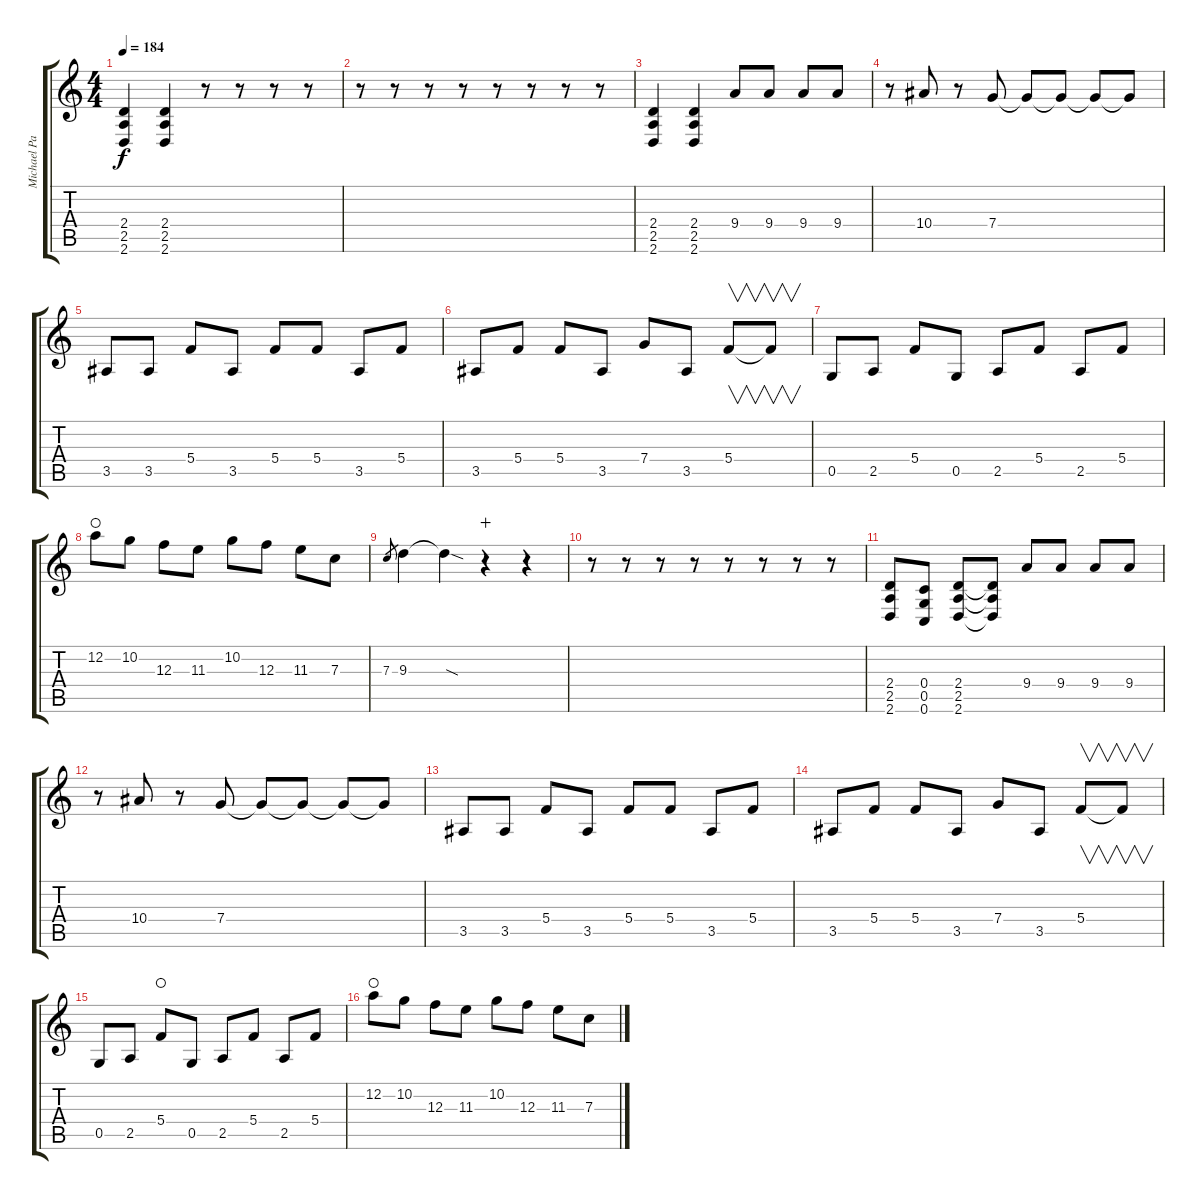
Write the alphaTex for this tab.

\track ("Michael Padget" "Michael Pa") {instrument distortionguitar}
\staff {score tabs}
\tuning (D4 A3 F3 C3 G2 C2) {hide}
\ts (4 4)
\tempo 184
\clef g2
\ks c
(2.4 2.5 2.6).4{dy f} (2.4 2.5 2.6).4 r.8 r.8 r.8 r.8 |
r.8 r.8 r.8 r.8 r.8 r.8 r.8 r.8 |
(2.4 2.5 2.6).4 (2.4 2.5 2.6).4 9.4.8 9.4.8 9.4.8 9.4.8 |
r.8 10.4.8 r.8 7.4.8 7.4{t}.8 7.4{t}.8 7.4{t}.8 7.4{t}.8 |
3.5.8 3.5.8 5.4.8 3.5.8 5.4.8 5.4.8 3.5.8 5.4.8 |
3.5.8 5.4.8 5.4.8 3.5.8 7.4.8 3.5.8 5.4.8{v} 5.4{t}.8{v} |
0.5.8 2.5.8 5.4.8 0.5.8 2.5.8 5.4.8 2.5.8 5.4.8 |
12.2.8{waho} 10.2.8 12.3.8 11.3.8 10.2.8 12.3.8 11.3.8 7.3.8 |
7.3.8{gr} 9.3.4 9.3{sod t}.4 r.4{wahc} r.4 |
r.8 r.8 r.8 r.8 r.8 r.8 r.8 r.8 |
(2.4 2.5 2.6).8 (0.4 0.5 0.6).8 (2.4 2.5 2.6).8 (2.4{t} 2.5{t} 2.6{t}).8 9.4.8 9.4.8 9.4.8 9.4.8 |
r.8 10.4.8 r.8 7.4.8 7.4{t}.8 7.4{t}.8 7.4{t}.8 7.4{t}.8 |
3.5.8 3.5.8 5.4.8 3.5.8 5.4.8 5.4.8 3.5.8 5.4.8 |
3.5.8 5.4.8 5.4.8 3.5.8 7.4.8 3.5.8 5.4.8{v} 5.4{t}.8{v} |
0.5.8 2.5.8 5.4.8{waho} 0.5.8 2.5.8 5.4.8 2.5.8 5.4.8 |
12.2.8{waho} 10.2.8 12.3.8 11.3.8 10.2.8 12.3.8 11.3.8 7.3.8
